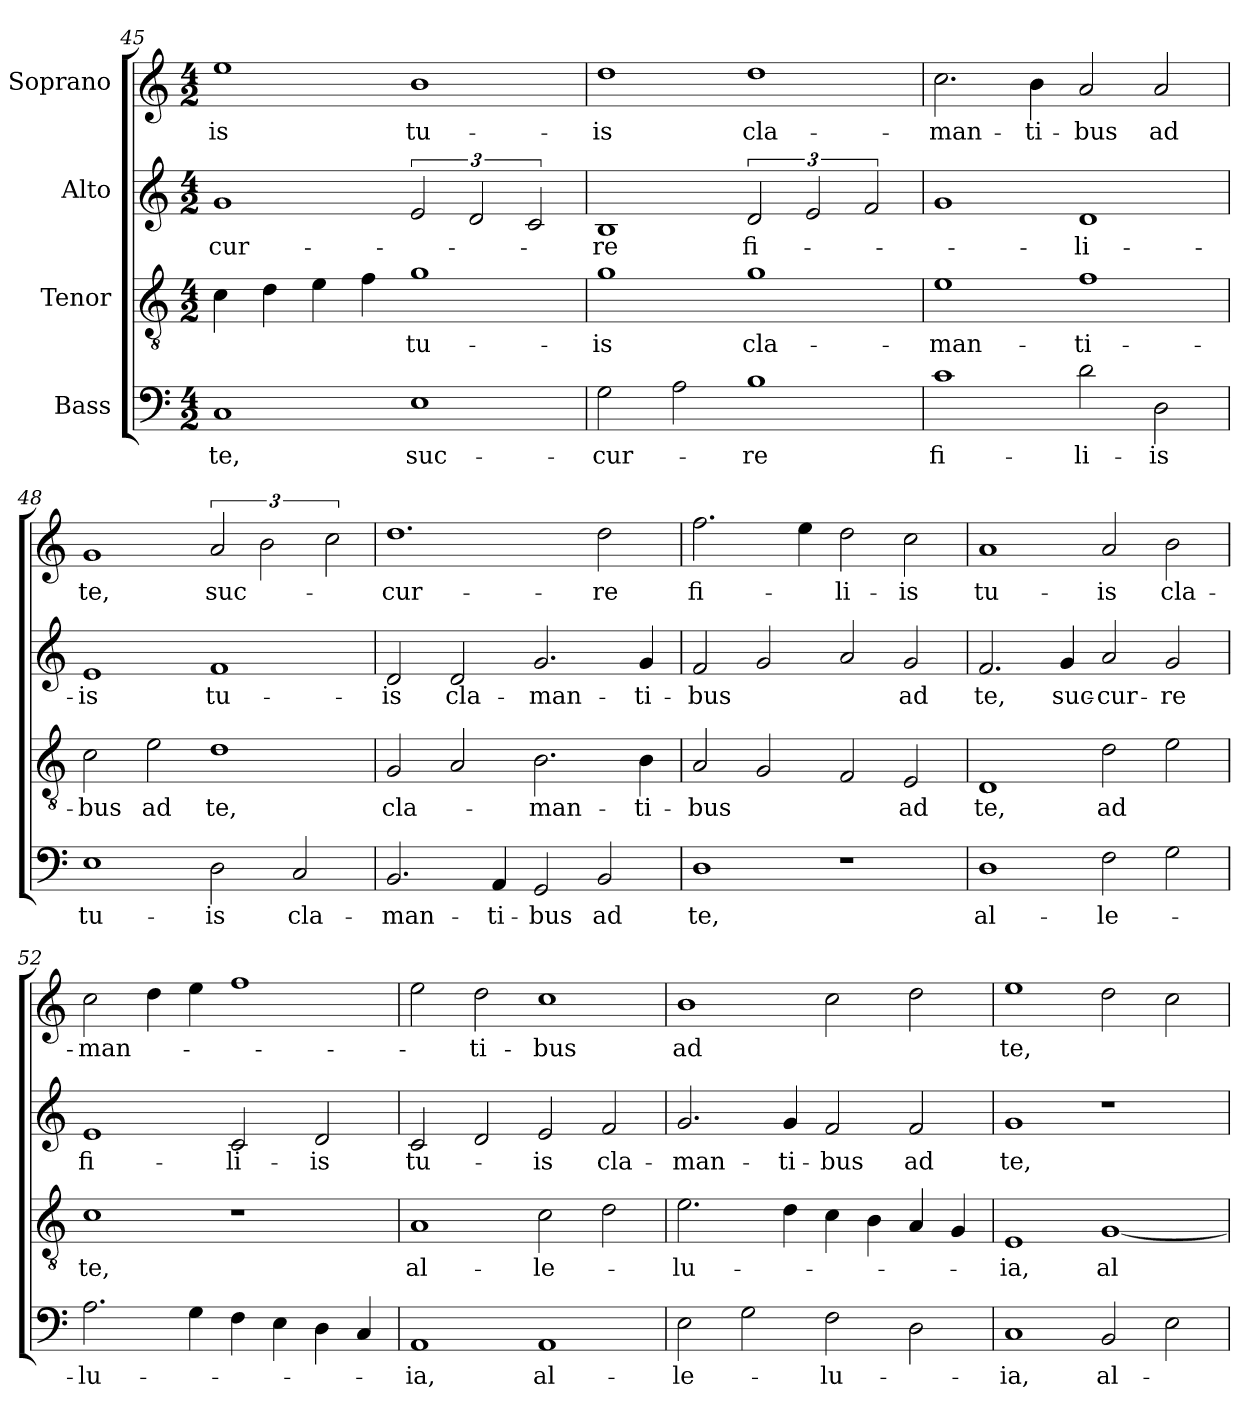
**kern	**text	**kern	**text	**kern	**text	**kern	**text
*part4	*part4	*part3	*part3	*part2	*part2	*part1	*part1
*staff4	*staff4	*staff3	*staff3	*staff2	*staff2	*staff1	*staff1
*I"Bass	*	*I"Tenor	*	*I"Alto	*	*I"Soprano	*
*clefF4	*	*clefGv2	*	*clefG2	*	*clefG2	*
*k[]	*	*k[]	*	*k[]	*	*k[]	*
*C:	*	*C:	*	*C:	*	*C:	*
*M4/2	*	*M4/2	*	*M4/2	*	*M4/2	*
=45	=45	=45	=45	=45	=45	=45	=45
!	!LO:LY:b	!	!	!	!LO:LY:b	!	!LO:LY:b
1C	te,	4c\	.	1g	-cur-	1ee	-is
.	.	4d\	.	.	.	.	.
.	.	4e\	.	.	.	.	.
.	.	4f\	.	.	.	.	.
!	!LO:LY:b	!	!LO:LY:b	!	!	!	!LO:LY:b
1E	suc-	1g	tu-	3e/	.	1b	tu-
.	.	.	.	3d/	.	.	.
.	.	.	.	3c/	.	.	.
=46	=46	=46	=46	=46	=46	=46	=46
!	!LO:LY:b	!	!LO:LY:b	!	!LO:LY:b	!	!LO:LY:b
2G\	-cur-	1g	-is	1B	-re	1dd	-is
2A\	.	.	.	.	.	.	.
!	!LO:LY:b	!	!LO:LY:b	!	!LO:LY:b	!	!LO:LY:b
1B	-re	1g	cla-	3d/	fi-	1dd	cla-
.	.	.	.	3e/	.	.	.
.	.	.	.	3f/	.	.	.
=47	=47	=47	=47	=47	=47	=47	=47
!	!LO:LY:b	!	!LO:LY:b	!	!	!	!LO:LY:b
1c	fi-	1e	-man-	1g	.	2.cc\	-man-
!	!	!	!	!	!	!	!LO:LY:b
.	.	.	.	.	.	4b\	-ti-
!	!LO:LY:b	!	!LO:LY:b	!	!LO:LY:b	!	!LO:LY:b
2d\	-li-	1f	-ti-	1d	-li-	2a/	-bus
!	!LO:LY:b	!	!	!	!	!	!LO:LY:b
2D\	-is	.	.	.	.	2a/	ad
=48	=48	=48	=48	=48	=48	=48	=48
!	!LO:LY:b	!	!LO:LY:b	!	!LO:LY:b	!	!LO:LY:b
1E	tu-	2c\	-bus	1e	-is	1g	te,
!	!	!	!LO:LY:b	!	!	!	!
.	.	2e\	ad	.	.	.	.
!	!LO:LY:b	!	!LO:LY:b	!	!LO:LY:b	!	!LO:LY:b
2D\	-is	1d	te,	1f	tu-	3a/	suc-
.	.	.	.	.	.	3b\	.
!	!LO:LY:b	!	!	!	!	!	!
2C/	cla-	.	.	.	.	.	.
.	.	.	.	.	.	3cc\	.
!!LO:LB:g=z
=49	=49	=49	=49	=49	=49	=49	=49
!	!LO:LY:b	!	!LO:LY:b	!	!LO:LY:b	!	!LO:LY:b
2.BB/	-man-	2G/	cla-	2d/	-is	1.dd	-cur-
!	!	!	!	!	!LO:LY:b	!	!
.	.	2A/	.	2d/	cla-	.	.
!	!LO:LY:b	!	!	!	!	!	!
4AA/	-ti-	.	.	.	.	.	.
!	!LO:LY:b	!	!LO:LY:b	!	!LO:LY:b	!	!
2GG/	-bus	2.B\	-man-	2.g/	-man-	.	.
!	!LO:LY:b	!	!	!	!	!	!LO:LY:b
2BB/	ad	.	.	.	.	2dd\	-re
!	!	!	!LO:LY:b	!	!LO:LY:b	!	!
.	.	4B\	-ti-	4g/	-ti-	.	.
=50	=50	=50	=50	=50	=50	=50	=50
!	!LO:LY:b	!	!LO:LY:b	!	!LO:LY:b	!	!LO:LY:b
1D	te,	2A/	-bus	2f/	-bus	2.ff\	fi-
.	.	2G/	.	2g/	.	.	.
.	.	.	.	.	.	4ee\	.
!	!	!	!	!	!	!	!LO:LY:b
1r	.	2F/	.	2a/	.	2dd\	-li-
!	!	!	!LO:LY:b	!	!LO:LY:b	!	!LO:LY:b
.	.	2E/	ad	2g/	ad	2cc\	-is
=51	=51	=51	=51	=51	=51	=51	=51
!	!LO:LY:b	!	!LO:LY:b	!	!LO:LY:b	!	!LO:LY:b
1D	al-	1D	te,	2.f/	te,	1a	tu-
!	!	!	!	!	!LO:LY:b	!	!
.	.	.	.	4g/	suc-	.	.
!	!LO:LY:b	!	!LO:LY:b	!	!LO:LY:b	!	!LO:LY:b
2F\	-le-	2d\	ad	2a/	-cur-	2a/	-is
!	!	!	!	!	!LO:LY:b	!	!LO:LY:b
2G\	.	2e\	.	2g/	-re	2b\	cla-
=52	=52	=52	=52	=52	=52	=52	=52
!	!LO:LY:b	!	!LO:LY:b	!	!LO:LY:b	!	!LO:LY:b
2.A\	-lu-	1c	te,	1e	fi-	2cc\	-man-
.	.	.	.	.	.	4dd\	.
4G\	.	.	.	.	.	4ee\	.
!	!	!	!	!	!LO:LY:b	!	!
4F\	.	1r	.	2c/	-li-	1ff	.
4E\	.	.	.	.	.	.	.
!	!	!	!	!	!LO:LY:b	!	!
4D\	.	.	.	2d/	-is	.	.
4C/	.	.	.	.	.	.	.
=53	=53	=53	=53	=53	=53	=53	=53
!	!LO:LY:b	!	!LO:LY:b	!	!LO:LY:b	!	!
1AA	-ia,	1A	al-	2c/	tu-	2ee\	.
!	!	!	!	!	!	!	!LO:LY:b
.	.	.	.	2d/	.	2dd\	-ti-
!	!LO:LY:b	!	!LO:LY:b	!	!LO:LY:b	!	!LO:LY:b
1AA	al-	2c\	-le-	2e/	-is	1cc	-bus
!	!	!	!	!	!LO:LY:b	!	!
.	.	2d\	.	2f/	cla-	.	.
=54	=54	=54	=54	=54	=54	=54	=54
!	!LO:LY:b	!	!LO:LY:b	!	!LO:LY:b	!	!LO:LY:b
2E\	-le-	2.e\	-lu-	2.g/	-man-	1b	ad
2G\	.	.	.	.	.	.	.
!	!	!	!	!	!LO:LY:b	!	!
.	.	4d\	.	4g/	-ti-	.	.
!	!LO:LY:b	!	!	!	!LO:LY:b	!	!
2F\	-lu-	4c\	.	2f/	-bus	2cc\	.
.	.	4B\	.	.	.	.	.
!	!	!	!	!	!LO:LY:b	!	!
2D\	.	4A/	.	2f/	ad	2dd\	.
.	.	4G/	.	.	.	.	.
!!LO:PB:g=z
=55	=55	=55	=55	=55	=55	=55	=55
!	!LO:LY:b	!	!LO:LY:b	!	!LO:LY:b	!	!LO:LY:b
1C	-ia,	1E	-ia,	1g	te,	1ee	te,
!	!LO:LY:b	!	!LO:LY:b	!	!	!	!
2BB/	al-	[1G	al-	1r	.	2dd\	.
2E\	.	.	.	.	.	2cc\	.
=	=	=	=	=	=	=	=
*-	*-	*-	*-	*-	*-	*-	*-
